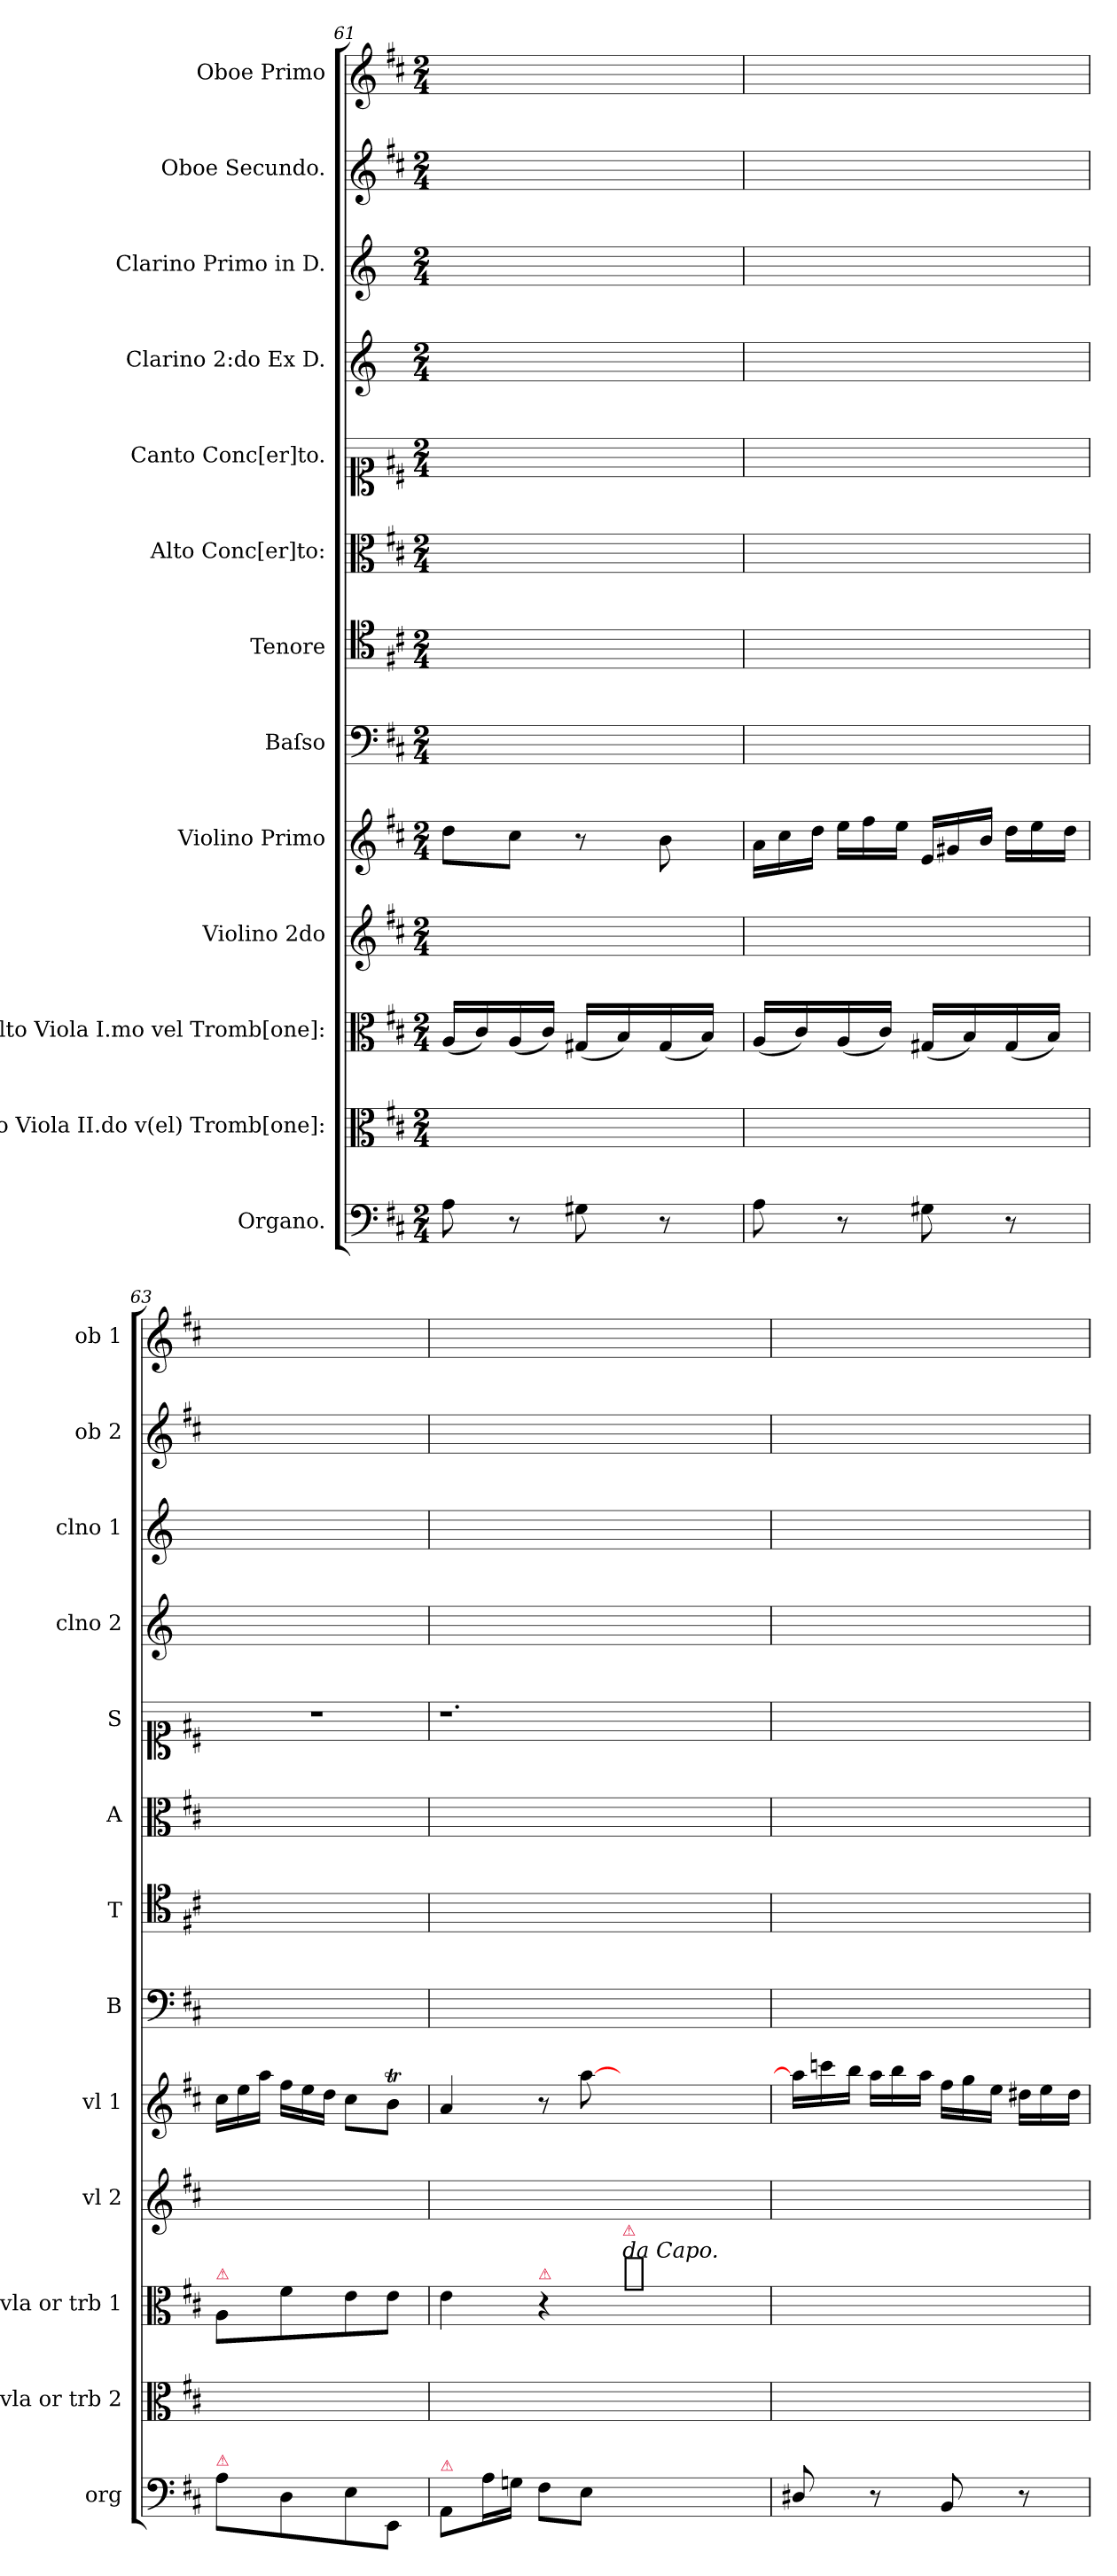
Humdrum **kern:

**kern	**kern	**kern	**kern	**kern	**kern	**kern	**kern	**kern	**kern	**kern	**kern	**kern
*part13	*part12	*part11	*part10	*part9	*part8	*part7	*part6	*part5	*part4	*part3	*part2	*part1
*staff13	*staff12	*staff11	*staff10	*staff9	*staff8	*staff7	*staff6	*staff5	*staff4	*staff3	*staff2	*staff1
*I"Organo.	*I"Alto Viola II.do v(el) Tromb[one]:	*I"Alto Viola I.mo vel Tromb[one]:	*I"Violino 2do	*I"Violino Primo	*I"Baſso	*I"Tenore	*I"Alto Conc[er]to:	*I"Canto Conc[er]to.	*I"Clarino 2:do Ex D.	*I"Clarino Primo in D.	*I"Oboe Secundo.	*I"Oboe Primo
*I'org	*I'vla or trb 2	*I'vla or trb 1	*I'vl 2	*I'vl 1	*I'B	*I'T	*I'A	*I'S	*I'clno 2	*I'clno 1	*I'ob 2	*I'ob 1
*clefF4	*clefC3	*clefC3	*clefG2	*clefG2	*clefF4	*clefC4	*clefC3	*clefC1	*clefG2	*clefG2	*clefG2	*clefG2
*	*	*	*	*	*	*	*	*	*ITrd-1c-2	*ITrd-1c-2	*	*
*k[f#c#]	*k[f#c#]	*k[f#c#]	*k[f#c#]	*k[f#c#]	*k[f#c#]	*k[f#c#]	*k[f#c#]	*k[f#c#]	*k[f#c#]	*k[f#c#]	*k[f#c#]	*k[f#c#]
*D:	*D:	*D:	*D:	*D:	*D:	*	*D:	*D:	*	*	*D:	*D:
*M2/4	*M2/4	*M2/4	*M2/4	*M2/4	*M2/4	*M2/4	*M2/4	*M2/4	*M2/4	*M2/4	*M2/4	*M2/4
=61	=61	=61	=61	=61	=61	=61	=61	=61	=61	=61	=61	=61
8A\	2ryy	(<16A/LL	(<16c#/LLyy	8dd\L	2ryy	2ryy	2ryy	2ryy	2ryy	2ryy	2ryy	8ryy
.	.	16c#/)	16e/yy)	.	.	.	.	.	.	.	.	.
8r	.	(<16A/	(<16c#/yy	8cc#\J	.	.	.	.	.	.	.	8dd\yy
.	.	16c#/JJ)	16e/JJyy)	.	.	.	.	.	.	.	.	.
*	*	*	*	*	*	*	*	*	*	*	*	*Xtuplet
8G#X\	.	(<16G#X/LL	(<16B/LLyy	8r	.	.	.	.	.	.	.	24ee\LLyy
.	.	.	.	.	.	.	.	.	.	.	.	24dd\yy
.	.	16B/)	16e/yy)	.	.	.	.	.	.	.	.	.
.	.	.	.	.	.	.	.	.	.	.	.	24cc#\JJyy
8r	.	(<16G#/	(<16B/yy	8b\	.	.	.	.	.	.	.	24b\LLyy
.	.	.	.	.	.	.	.	.	.	.	.	24cc#\yy
.	.	16B/JJ)	16e/JJyy)	.	.	.	.	.	.	.	.	.
.	.	.	.	.	.	.	.	.	.	.	.	24dd\JJyy
=62	=62	=62	=62	=62	=62	=62	=62	=62	=62	=62	=62	=62
*	*	*	*	*Xtuplet	*	*	*	*	*	*	*	*
8A\	2ryy	(<16A/LL	(<16c#/LLyy	24a\LL	2ryy	2ryy	2ryy	2ryy	2ryy	2ryy	2ryy	8cc#\Lyy
.	.	.	.	24cc#\	.	.	.	.	.	.	.	.
.	.	16c#/)	16e/yy)	.	.	.	.	.	.	.	.	.
.	.	.	.	24dd\JJ	.	.	.	.	.	.	.	.
8r	.	(<16A/	(<16c#/yy	24ee\LL	.	.	.	.	.	.	.	8ee\Jyy
.	.	.	.	24ff#\	.	.	.	.	.	.	.	.
.	.	16c#/JJ)	16e/JJyy)	.	.	.	.	.	.	.	.	.
.	.	.	.	24ee\JJ	.	.	.	.	.	.	.	.
8G#X\	.	(<16G#X/LL	(<16B/LLyy	24e/LL	.	.	.	.	.	.	.	[4ee\yy
.	.	.	.	24g#X/	.	.	.	.	.	.	.	.
.	.	16B/)	16e/yy)	.	.	.	.	.	.	.	.	.
.	.	.	.	24b/JJ	.	.	.	.	.	.	.	.
8r	.	(<16G#/	(<16B/yy	24dd\LL	.	.	.	.	.	.	.	.
.	.	.	.	24ee\	.	.	.	.	.	.	.	.
.	.	16B/JJ)	16e/JJyy)	.	.	.	.	.	.	.	.	.
.	.	.	.	24dd\JJ	.	.	.	.	.	.	.	.
=63	=63	=63	=63	=63	=63	=63	=63	=63	=63	=63	=63	=63
!	!	!LO:TX:a:color=crimson:t=⚠	!	!	!	!	!	!	!	!	!	!
!LO:TX:a:color=crimson:t=⚠	!	!	!	!	!	!	!	!	!	!	!	!
8A\L	2ryy	8A/L	8c#/yy	24cc#\LL	2ryy	2ryy	2ryy	2r	2ryy	2ryy	2ryy	8ee\Lyy]
.	.	.	.	24ee\	.	.	.	.	.	.	.	.
.	.	.	.	24aa\JJ	.	.	.	.	.	.	.	.
8D\	.	8f#\	4a/yy	24ff#\LL	.	.	.	.	.	.	.	24ff#\Lyy
.	.	.	.	24ee\	.	.	.	.	.	.	.	24ee\yy
.	.	.	.	24dd\JJ	.	.	.	.	.	.	.	24dd\JJyy
8E\	.	8e\	.	8cc#\L	.	.	.	.	.	.	.	8cc#\Lyy
8EE/J	.	8e\J	8g#X/yy	8bT\J	.	.	.	.	.	.	.	8b\Jyy
=64	=64	=64	=64	=64	=64	=64	=64	=64	=64	=64	=64	=64
!LO:TX:a:color=crimson:t=⚠	!	!	!	!	!	!	!	!	!	!	!	!
8AA/L	2ryy	4e\	4a/yy	4a/	2ryy	2ryy	2ryy	1.r	2ryy	2ryy	2ryy	4a/yy
16A\L	.	.	.	.	.	.	.	.	.	.	.	.
16Gn\JJ	.	.	.	.	.	.	.	.	.	.	.	.
!	!	!LO:TX:a:color=crimson:t=⚠	!	!	!	!	!	!	!	!	!	!
8F#\L	.	4r	4ryy	8r	.	.	.	.	.	.	.	4ryy
8E\J	.	.	.	[8aa\	.	.	.	.	.	.	.	.
!	!	!LO:TX:a:t=[segno]	!	!	!	!	!	!	!	!	!	!
!	!	!LO:TX:a:i:t=da Capo.	!	!	!	!	!	!	!	!	!	!
!	!	!LO:TX:a:color=crimson:t=⚠	!	!	!	!	!	!	!	!	!	!
1ryy	1ryy	1ryy	1ryy	1ryy	1ryy	1ryy	1ryy	.	1ryy	1ryy	1ryy	1ryy
=65	=65	=65	=65	=65	=65	=65	=65	=65	=65	=65	=65	=65
8D#X/	2ryy	(>16B\LLyy	(<16f#/LLyy	24aa\LL]	2ryy	2ryy	2ryy	2ryy	2ryy	2ryy	2ryy	4ryy
.	.	.	.	24cccn\	.	.	.	.	.	.	.	.
.	.	16f#\yy)	16a/yy)	.	.	.	.	.	.	.	.	.
.	.	.	.	24bb\JJ	.	.	.	.	.	.	.	.
8r	.	(>16d#X\yy	(<16f#/yy	24aa\LL	.	.	.	.	.	.	.	.
.	.	.	.	24bb\	.	.	.	.	.	.	.	.
.	.	16f#\JJyy)	16a/JJyy)	.	.	.	.	.	.	.	.	.
.	.	.	.	24aa\JJ	.	.	.	.	.	.	.	.
8BB/	.	(>16d#\LLyy	(<16f#/LLyy	24ff#\LL	.	.	.	.	.	.	.	8ryy
.	.	.	.	24gg\	.	.	.	.	.	.	.	.
.	.	16f#\yy)	16a/yy)	.	.	.	.	.	.	.	.	.
.	.	.	.	24ee\JJ	.	.	.	.	.	.	.	.
8r	.	(>16d#\yy	(<16f#/yy	24dd#X\LL	.	.	.	.	.	.	.	8ff#\yy
.	.	.	.	24ee\	.	.	.	.	.	.	.	.
.	.	16f#\JJyy)	16a/JJyy)	.	.	.	.	.	.	.	.	.
.	.	.	.	24dd#\JJ	.	.	.	.	.	.	.	.
=	=	=	=	=	=	=	=	=	=	=	=	=
*-	*-	*-	*-	*-	*-	*-	*-	*-	*-	*-	*-	*-
